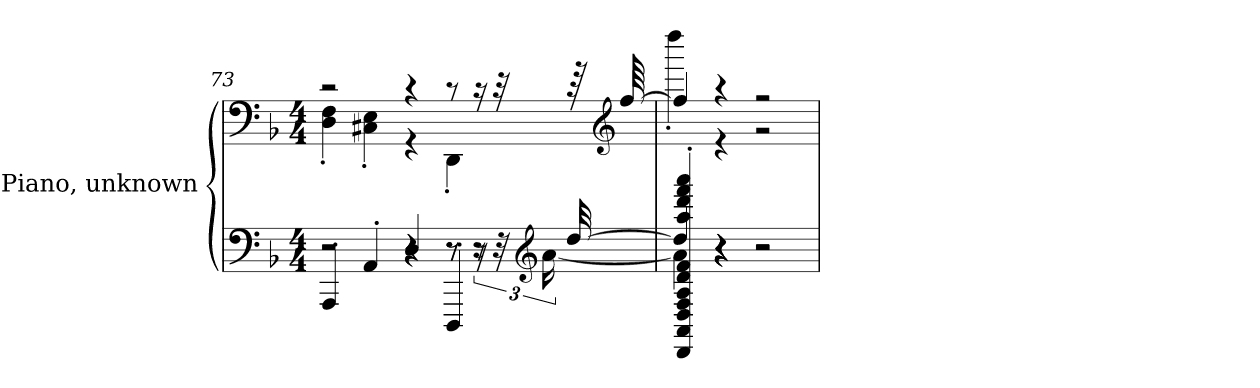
**kern	**kern
*part1	*part1
*staff2	*staff1
*I"Piano, unknown	*
*I'Pno.	*
*clefF4	*clefF4
*k[b-]	*k[b-]
*M4/4	*M4/4
=73	=73
*^	*^
*	*^	*	*
2r	2r	4AAA'/	2r	4D\' 4F\'
.	.	4AA'/	.	4C#X\' 4E\'
4r	4r	4D/	4r	4r
8r	8r	4DDD'/	8r	4DD'\
16r	12r	.	16r	.
32r	.	.	32r	.
*clefG2	*	*	*	*
.	[24a\	.	.	.
[32dd/	.	.	64r	.
*	*	*	*clefG2	*
.	.	.	[64ff/	.
=74	=74	=74	=74	=74
4dd/]	4a\]	4DD/' 4AA/' 4D/' 4F/' 4A/' 4d/' 4f/' 4aa/' 4ddd/' 4fff/' 4aaa/'	4ff/]	4dddd'\
4r	4r	4r	4r	4r
2r	2r	2r	2r	2r
*v	*v	*v	*	*
*	*v	*v
=	=
*-	*-
